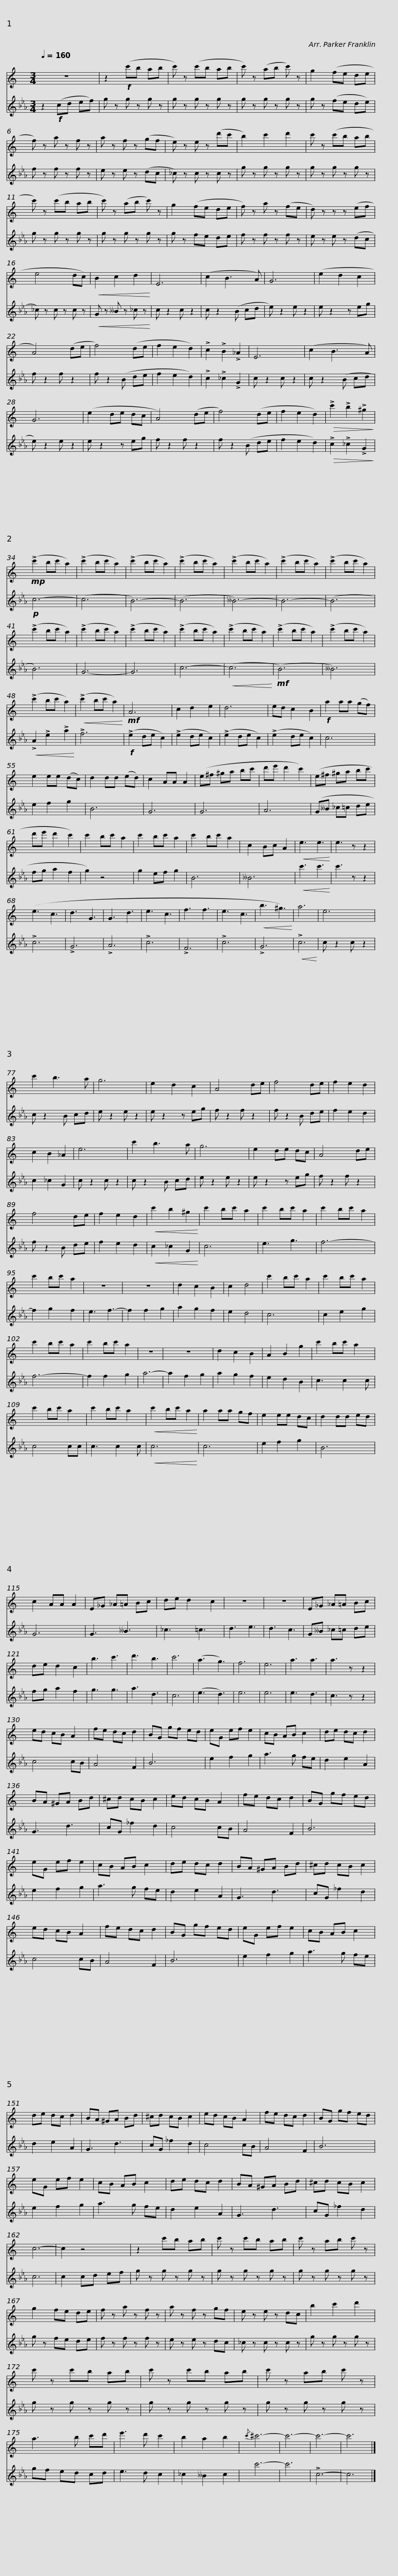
X:1
%%score 1 2
L:1/8
Q:1/4=160
M:3/4
I:linebreak $
K:Eb
V:1 treble transpose=-9
V:2 treble
V:1
[K:C] z6 | z2!f! (c'b ab | c') z (c'b ab | c') z (ab c') z | g2 (fe de |$ %5
 f) z a z f z | a z f z (gf | e) z e z (d'c' | b2) c'2 d'2 | c' z (c'b ab | %10
 c') z (c'b ab |$ c') z (ab c') z | g2 (fe de | f) z a z (fe | d) z z z (ef | %15
 e4 dc) |!<(! B2 c2 d2!<)! | E6 |$ (c2 B3 A) | G6 | %20
 (e2 d2 c2 | A4) (de | f4) (de | f2 e2 d2) | !>!c2 !>!B2 !>!_A2 | %25
 E6 |$ (c2 B3 A) | G6 | (e2 de dc | A4) (de | %30
 f4) (de | f2 e2 d2) |!>(! !>!c'2 !>!b2 !>!^g2!>)! |!mp! (!>!c'2 bc' a2) |$ (!>!c'2 bc' a2) | %35
 (!>!c'2 bc' a2) | (!>!c'2 bc' a2) | (!>!c'2 bc' a2) | (!>!c'2 bc' a2) | (!>!c'2 bc' a2) | %40
 (!>!c'2 bc' a2) |$ (!>!c'2 bc' a2) | (!>!c'2 bc' a2) | (!>!c'2 bc' a2) | (!>!c'2 bc' a2) | %45
 (!>!c'2 bc' a2) | (!>!c'2 bc' a2) | (!>!c'2 bc' a2) |$!<(! (!>!c'2 bc' a2)!<)! |!mf! A6 | %50
 c2 d2 e2 | d6 | ed c2 B2 |!f! a2 aa (gf) | e2 ee (dc) | %55
 d2 dd (ed) |$ c2 AA A2 | (e^f ^ga bc' | d'e' d'2 c'2) | (e^f ^ga bc' | %60
 d'e' d'2 c'2) | c'2 bc' a2 |$ c'2 bc' a2 | c'2 bc' a2 | c2 Bc A2 | %65
!<(! e3 e3!<)! | e3 z z2 | (e3 c3 | d3 G3 | G3 d3 | %70
 e3 c3 | f3 f3 |$ e3 c3 |!<(! b3 ^g3)!<)! | a6 | %75
 e6 | c'2 b3 a | g6 | e2 d2 c2 | A4 de | %80
 f4 de |$ f2 e2 d2 | c2 B2 _A2 | e6 | c'2 b3 a | %85
 g6 | e2 de dc | A4 de | f4 de |$ f2 e2 d2 | %90
!<(! c'2 b2 ^g2!<)! | c'2 bc' a2 | c'2 bc' a2 | c'2 bc' a2 | c'2 bc' a2 | %95
 z6 | z6 | d2 c2 B2 |$ c2 d4 | c'2 bc' a2 | %100
 c'2 bc' a2 | c'2 bc' a2 | c'2 bc' a2 | z6 | z6 | %105
 d2 c2 B2 | A2 B2 g2 |$ c'2 bc' a2 | c'2 bc' a2 | c'2 bc' a2 | %110
!<(! c'2 bc' a2!<)! | a2 aa gf | e2 ee dc | d2 dd ed |$ c2 AA A2 | %115
 E_G _A=A Bc | de d2 c2 | z6 | z6 | E_G _A=A Bc | %120
 de d2 c2 | b3 c'3 |$ d'3 b3 | c'6 | (a3 g3) | %125
 f6 | e6 | a3 a3 | a3 z z2 | ed cB A2 | %130
 fe dc d2 | BG gf ed |$ eG ef e2 | cB AB c2 | de dc d2 | %135
 BA ^GA Bd | ^cd cB c2 | ed cB A2 | fe dc d2 |$ BG gf ed | %140
 eG ef e2 | cB AB c2 | de dc d2 | BA ^GA Bd | ^cd cB c2 | %145
 ed cB A2 |$ fe dc d2 | BG gf ed | eG ef e2 | cB AB c2 | %150
 de dc d2 | BA ^GA Bd | ^cd cB c2 |$ ed cB A2 | fe dc d2 | %155
 BG gf ed | eG ef e2 | cB AB c2 | de dc d2 | BA ^GA Bd |$ %160
 ^cd cB c2 | c6- | c2 z4 | z2 c'b ab | c' z c'b ab | %165
 c' z ab c' z | g2 fe de |$ f z a z f z | a z f z gf | e z e z dc | %170
 b2 c'2 d'2 | c' z c'b ab | c' z c'b ab |$ c' z ab c' z | a3 b c'd' | %175
 e'3 d' c'2 | b2 a2 b2 |{/c'} ^c'6- | c'6- | c'6- | %180
 c'6 |] %181
V:2
 z2!f! (cd ef) | g z g z g z | g z g z g z | g z g z g z | g z (fe de) |$ %5
 f z f z f z | e z e z (dc | _c) z c z c z | g z g z g z | g z g z g z | %10
 g z g z g z |$ g z g z g z | g z fe de | f z f z f z | e z e z (dc | %15
 _c) z c z c z |!<(! G z __B z _c z!<)! | c z2 c z2 |$ c z2 (B cd | e) z2 e z2 | %20
 e z2 z eg | f z2 f z2 | f z2 (B de | f2 e2 d2) | !>!c2 !>!_c2 !>!G2 | %25
 c z2 c z2 |$ c z2 (B cd | e) z2 e z2 | e z2 z eg | f z2 f z2 | %30
 f z2 (B de | f2 e2 d2) |!>(! !>!c2 !>!_c2 !>!G2!>)! |!p! c6- |$ (c6 | %35
 B6-) | (B6 | __B6-) | B6- | (B6 | %40
 B6) |$ G6- | G6 | c6- |!<(! (c6!<)! | %45
!mf! (B6) | __B6) |!<(! !>!A2 !>!e2 !>!a2!<)! |$ !>!f6 |!f! (!>!e2 de c2) | %50
 (!>!e2 de c2) | (!>!e2 de c2) | (!>!e2 de c2) | c6 | e2 f2 g2 | %55
 B6 |$ G6 | G6 | A6 | (G__B _c=c de | %60
 fg a2 f2 | g2) z4 |$ g2 ef g2 | B6 | __B6 | %65
!<(! c'3 c'3!<)! | c'3 z z2 | !>!c6 | !>!G6 | !>!A6 | %70
 !>!c6 | !>!F6 |$ !>!c6 | !>!G6 |!<(! !>!c6!<)! | %75
 c z2 c z2 | c z2 B cd | e z2 e z2 | e z2 z eg | f z2 f z2 | %80
 f z2 B de |$ f2 e2 d2 | c2 _c2 G2 | c z2 c z2 | c z2 B cd | %85
 e z2 e z2 | e z2 z eg | f z2 f z2 | f z2 B de |$ f2 e2 d2 | %90
!<(! c2 _c2 G2!<)! | c6 | e3 g3 | f6- | f2 g2 f2 | %95
 e3 f3- | f2 f2 g2 | a2 g2 f2 |$ e2 d4 | c6 | %100
 c2 e2 g2 | f6- | f2 f2 g2 | a6- | a2 f2 g2 | %105
 a2 g2 f2 | e2 d2 B2 |$ c3 c2 c | c4 cc | c3 c2 c | %110
!<(! c6!<)! | c6 | e2 f2 g2 | B6 |$ G6 | %115
 G3 __B3 | _c3 =c3 | d3 e3 | d3 c3 | G__B _c=c de | %120
 fg a2 f2 | g3 g3 |$ a3 d3 | c6 | (e3 d3) | %125
 e6 | e6 | e3 d3 | c3 z z2 | c4 cB | %130
 A4 F2 | B6 |$ e2 f2 g2 | a3 g fe | d2 e2 A2 | %135
 G3 d3 | cG _f2 d2 | c4 cB | A4 F2 |$ B6 | %140
 e2 f2 g2 | a3 g fe | d2 e2 A2 | G3 d3 | cG _f2 d2 | %145
 c4 cB |$ A4 F2 | B6 | e2 f2 g2 | a3 g fe | %150
 d2 e2 A2 | G3 d3 | cG _f2 d2 |$ c4 cB | A4 F2 | %155
 B6 | e2 f2 g2 | a3 g fe | d2 e2 A2 | G3 d3 |$ %160
 cG _f2 d2 | c6 | c2 cd ef | g z g z g z | g z g z g z | %165
 g z g z g z | g z fe de |$ f z f z f z | e z e z dc | _c z c z c z | %170
 g z g z g z | g z g z g z | g z g z g z |$ g z g z g z | gf ed cd | %175
 e3 d c2 | _c2 __B2 c2 | c'6- | c'6 | !>!c6- | %180
 c6 |] %181
